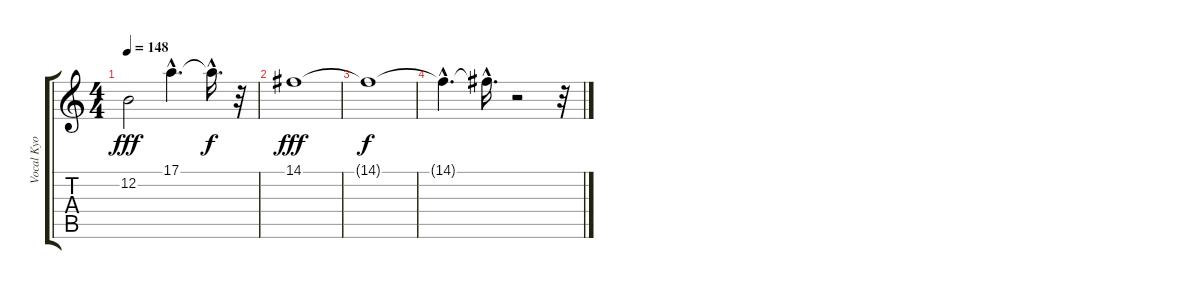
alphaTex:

\track ("Vocal Kyo" "Vocal Kyo") {instrument baritonesax}
\staff {score tabs}
\tuning (E4 B3 G3 D3 A2 E2) {hide}
\ts (4 4)
\tempo 148
\clef g2
\ks c
12.2.2{dy fff} 17.1{hac}.4{d} 17.1{hac t}.16{d dy f} r.32 |
14.1.1{dy fff} |
14.1{t}.1{dy f} |
14.1{hac t}.4{d} 14.1{hac t}.16{d} r.2 r.32
